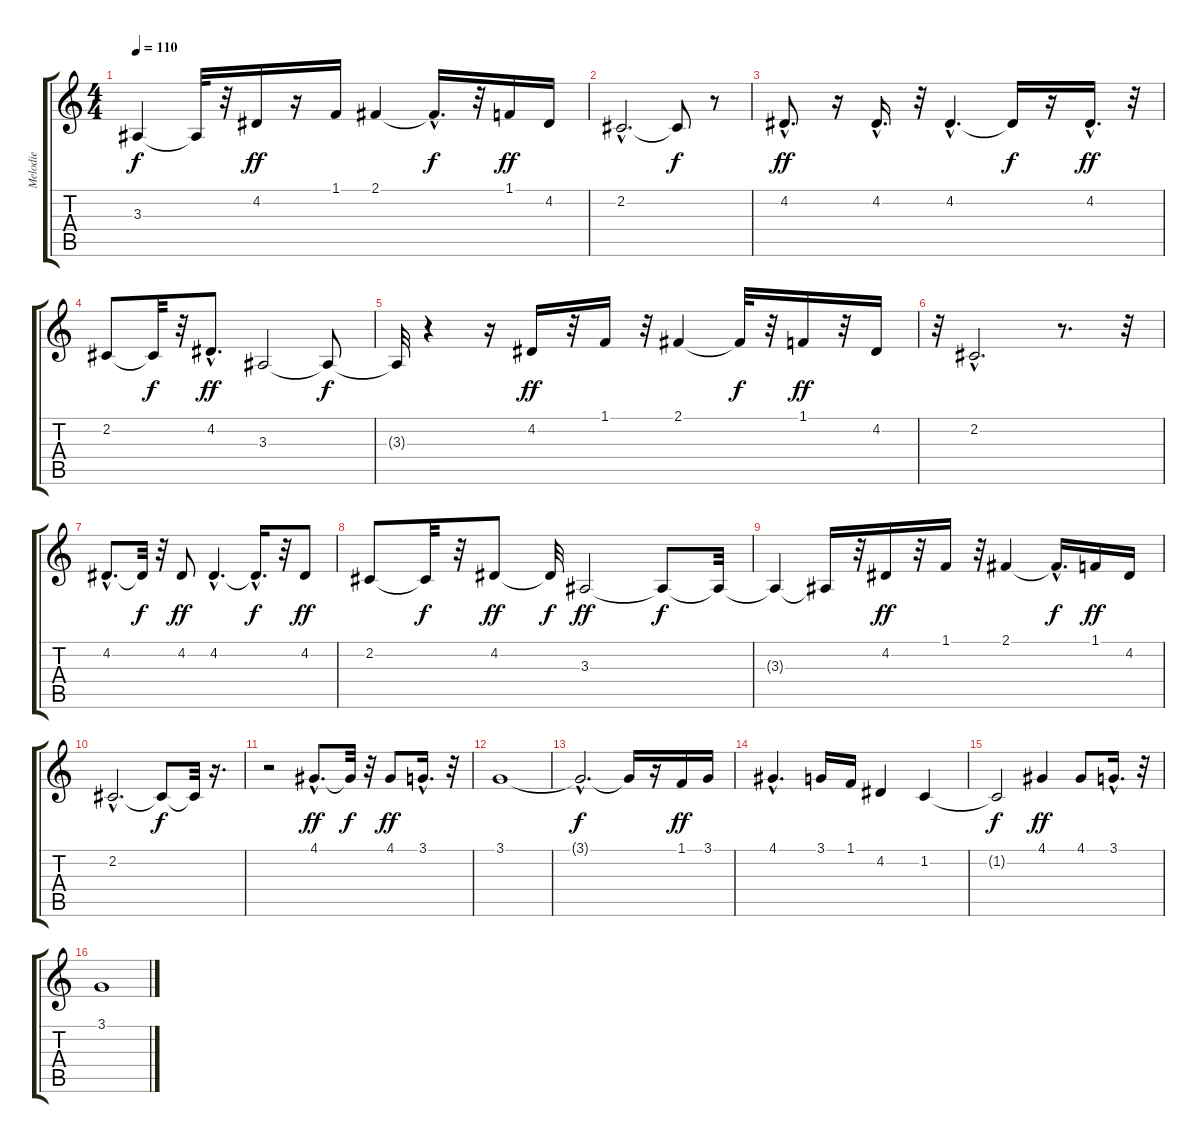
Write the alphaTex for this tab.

\track ("Melodie" "Melodie") {instrument oboe}
\staff {score tabs}
\tuning (E4 B3 G3 D3 A2 E2) {hide}
\ts (4 4)
\tempo 110
\clef g2
\ks c
3.3{t}.4{dy f} 3.3{t}.32 r.32 4.2.16{dy ff} r.16 1.1.16 2.1.4 2.1{hac t}.16{d dy f} r.32 1.1.16{dy ff} 4.2.16 |
2.2{hac}.2{d} 2.2{t}.8{dy f} r.8 |
4.2{hac}.8{d dy ff} r.16 4.2{hac}.16{d} r.32 4.2{hac}.4{d} 4.2{t}.16{dy f} r.16 4.2{hac}.16{d dy ff} r.32 |
2.2.8 2.2{t}.32{dy f} r.32 4.2{hac}.8{d dy ff} 3.3.2 3.3{t}.8{dy f} |
3.3{t}.32 r.4 r.16 4.2.16{dy ff} r.32 1.1.16 r.32 2.1.4 2.1{t}.32{dy f} r.32 1.1.16{dy ff} r.32 4.2.16 |
r.32 2.2{hac}.2{d} r.8{d} r.32 |
4.2{hac}.8{d} 4.2{t}.32{dy f} r.32 4.2.8{dy ff} 4.2{hac}.4{d} 4.2{hac t}.16{d dy f} r.32 4.2.8{dy ff} |
2.2.8 2.2{t}.32{dy f} r.32 4.2.8{dy ff} 4.2{t}.32{dy f} 3.3.2{dy ff} 3.3{t}.8{dy f} 3.3{t}.32 |
3.3{t}.4 3.3{t}.16 r.32 4.2.16{dy ff} r.32 1.1.16 r.32 2.1.4 2.1{hac t}.16{d dy f} 1.1.16{dy ff} 4.2.16 |
2.2{hac}.2{d} 2.2{t}.8{dy f} 2.2{t}.32 r.16{d} |
r.2 4.1{hac}.8{d dy ff} 4.1{t}.32{dy f} r.32 4.1.8{dy ff} 3.1{hac}.16{d} r.32 |
3.1.1 |
3.1{hac t}.2{d dy f} 3.1{t}.16 r.16 1.1.16{dy ff} 3.1.16 |
4.1{hac}.4{d} 3.1.16 1.1.16 4.2.4 1.2.4 |
1.2{t}.2{dy f} 4.1.4{dy ff} 4.1.8 3.1{hac}.16{d} r.32 |
3.1.1
